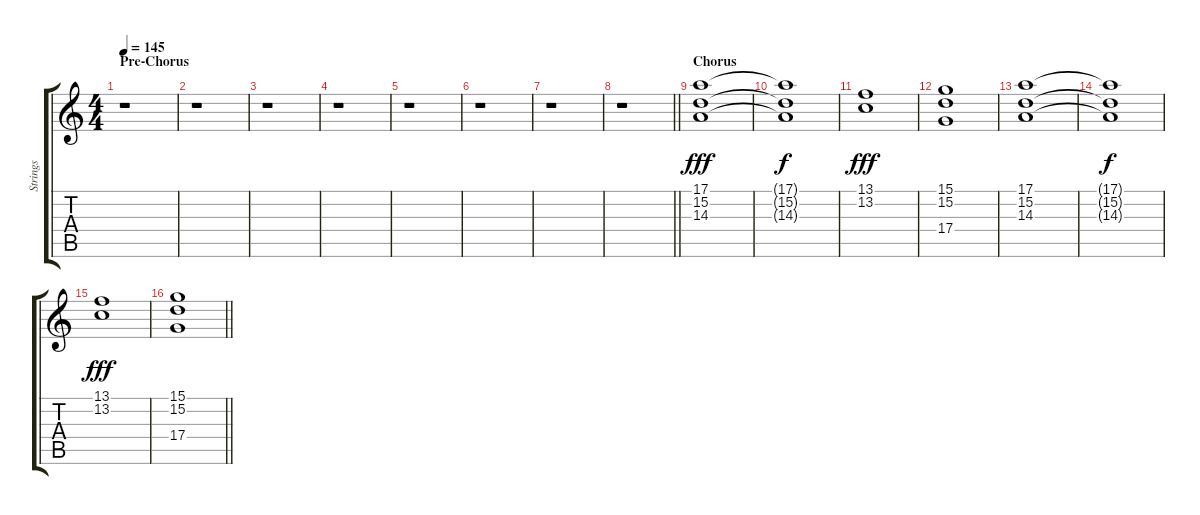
\track ("Strings" "Strings") {instrument pad2warm}
\staff {score tabs}
\tuning (E4 B3 G3 D3 A2 E2) {hide}
\ts (4 4)
\section ("" "Pre-Chorus")
\tempo 145
\clef g2
\ks c
r.1{dy fff} |
r.1 |
r.1 |
r.1 |
r.1 |
r.1 |
r.1 |
\barLineRight lightlight
r.1 |
\section ("" "Chorus")
(17.1 15.2 14.3).1 |
(17.1{t} 15.2{t} 14.3{t}).1{dy f} |
(13.1 13.2).1{dy fff} |
(15.1 15.2 17.4).1 |
(17.1 15.2 14.3).1 |
(17.1{t} 15.2{t} 14.3{t}).1{dy f} |
(13.1 13.2).1{dy fff} |
\barLineRight lightlight
(15.1 15.2 17.4).1
